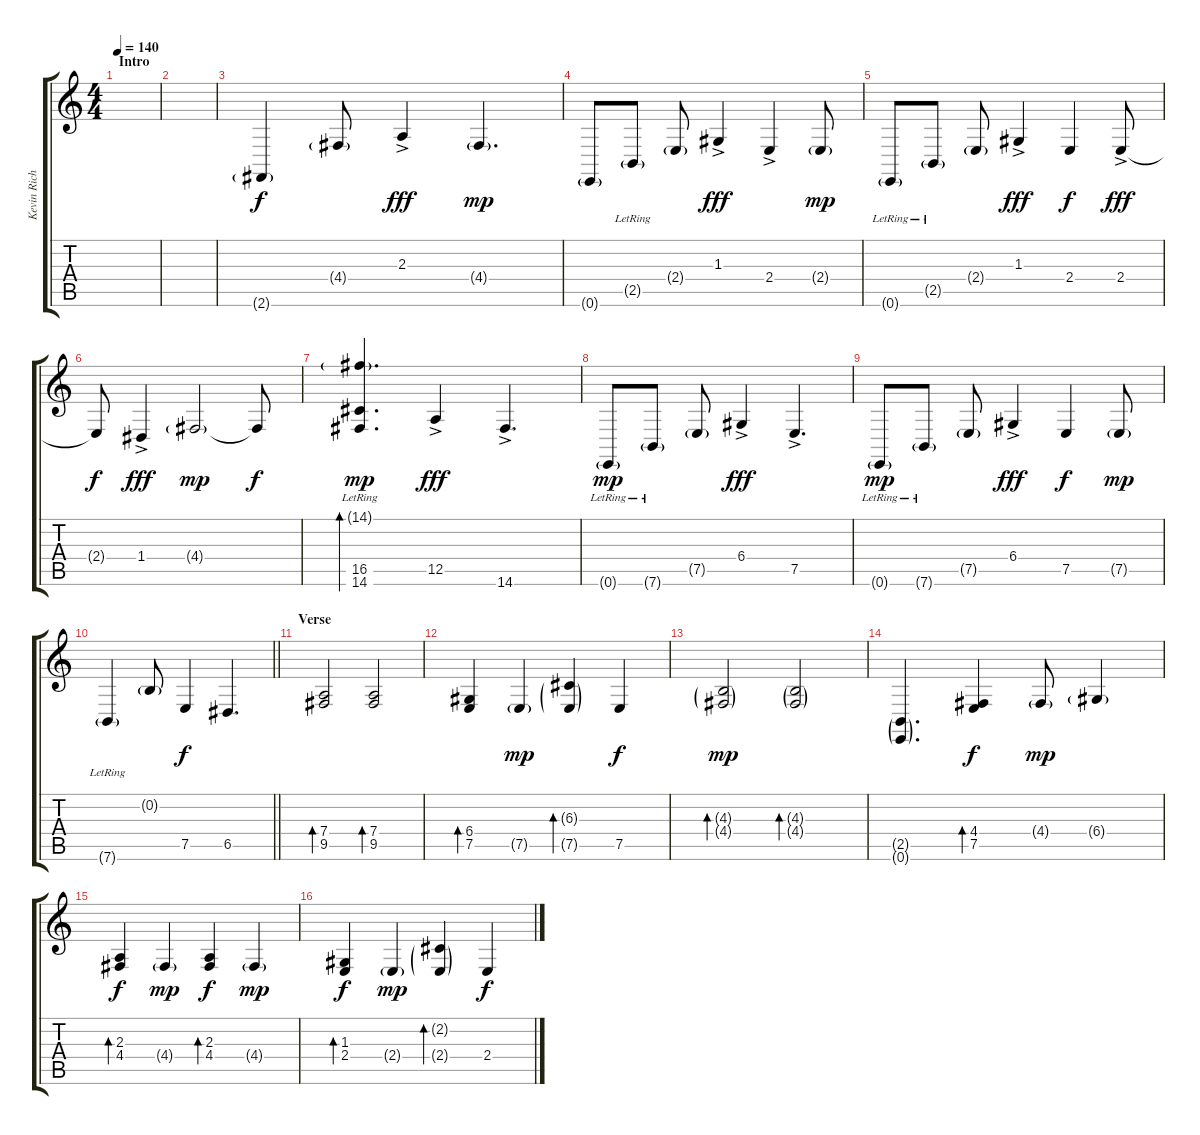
\track ("Kevin Richardson - Piano" "Kevin Rich") {instrument brightacousticpiano}
\staff {score tabs}
\tuning (E4 B3 G3 D3 A2 E2) {hide}
\ts (4 4)
\section ("" "Intro")
\tempo 140
\clef g2
\ks c
|
|
2.6{g}.4 4.4{g}.8 2.3{ac}.4{dy fff} 4.4{g}.4{d dy mp} |
0.6{g}.8 2.5{g lr}.8 2.4{g}.8 1.3{ac}.4{dy fff} 2.4{ac}.4 2.4{g}.8{dy mp} |
0.6{g lr}.8 2.5{g lr}.8 2.4{g}.8 1.3{ac}.4{dy fff} 2.4.4{dy f} 2.4{ac}.8{dy fff} |
2.4{t}.8{dy f} 1.4{ac}.4{dy fff} 4.4{g}.2{dy mp} 4.4{t}.8{dy f} |
(14.1{g lr} 16.5{lr} 14.6{lr}).4{d bd 480 dy mp} 12.5{ac}.4{dy fff} 14.6{ac}.4{d} |
0.6{g lr}.8{dy mp} 7.6{g lr}.8 7.5{g}.8 6.4{ac}.4{dy fff} 7.5{ac}.4{d} |
0.6{g lr}.8{dy mp} 7.6{g lr}.8 7.5{g}.8 6.4{ac}.4{dy fff} 7.5.4{dy f} 7.5{g}.8{dy mp} |
\barLineRight lightlight
7.6{g lr}.4{volume 11} 0.2{g}.8 7.5.4{dy f} 6.5.4{d} |
\section ("" "Verse")
(7.4 9.5).2{bd 120} (7.4 9.5).2{bd 120} |
(6.4 7.5).4{bd 120} 7.5{g}.4{dy mp} (6.3{g} 7.5{g}).4{bd 120} 7.5.4{dy f} |
(4.3{g} 4.4{g}).2{bd 120 dy mp} (4.3{g} 4.4{g}).2{bd 120} |
(2.5{g} 0.6{g}).4{d} (4.4 7.5).4{bd 240 dy f} 4.4{g}.8{dy mp} 6.4{g}.4 |
(2.3 4.4).4{bd 240 dy f} 4.4{g}.4{dy mp} (2.3 4.4).4{bd 240 dy f} 4.4{g}.4{dy mp} |
(1.3 2.4).4{bd 120 dy f} 2.4{g}.4{dy mp} (2.2{g} 2.4{g}).4{bd 120} 2.4.4{dy f}
